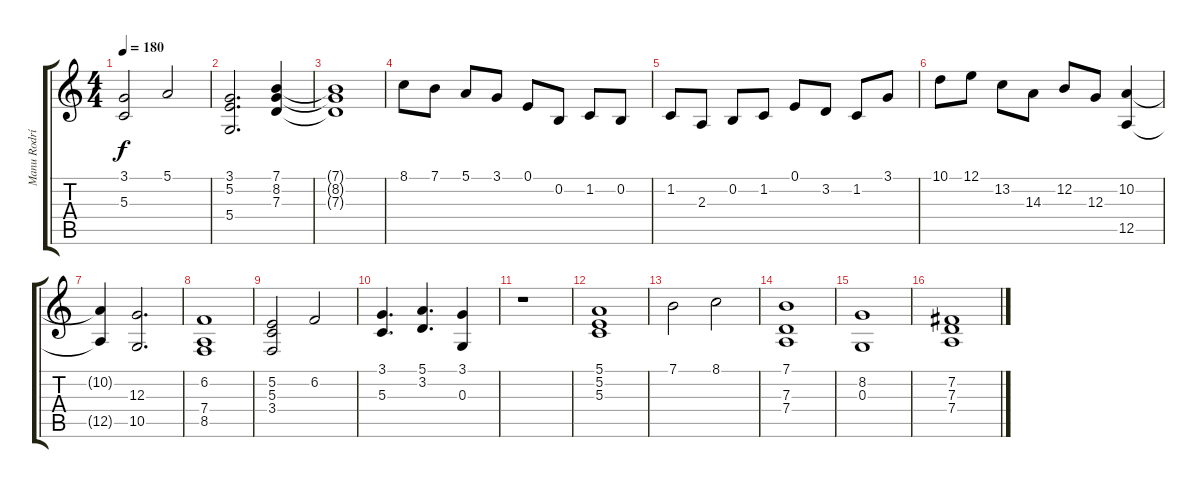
\track ("Manu Rodríguez" "Manu Rodrí") {instrument tremolostrings}
\staff {score tabs}
\tuning (E4 B3 G3 D3 A2 E2) {hide}
\ts (4 4)
\tempo 180
\clef g2
\ks c
(3.1 5.3).2{dy f} 5.1.2 |
(3.1 5.2 5.4).2{d} (7.1 8.2 7.3).4 |
(7.1{t} 8.2{t} 7.3{t}).1 |
8.1.8 7.1.8 5.1.8 3.1.8 0.1.8 0.2.8 1.2.8 0.2.8 |
1.2.8 2.3.8 0.2.8 1.2.8 0.1.8 3.2.8 1.2.8 3.1.8 |
10.1.8 12.1.8 13.2.8 14.3.8 12.2.8 12.3.8 (10.2 12.5).4 |
(10.2{t} 12.5{t}).4 (12.3 10.5).2{d} |
(6.2 7.4 8.5).1 |
(5.2 5.3 3.4).2 6.2.2 |
(3.1 5.3).4{d} (5.1 3.2).4{d} (3.1 0.3).4 |
r.1 |
(5.1 5.2 5.3).1 |
7.1.2 8.1.2 |
(7.1 7.3 7.4).1 |
(8.2 0.3).1 |
(7.2 7.3 7.4).1
